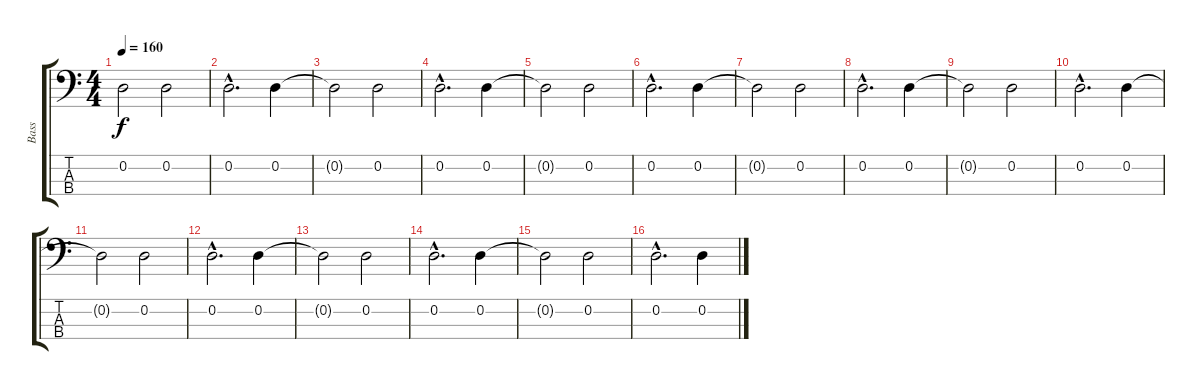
\track ("Bass" "Bass") {instrument electricbassfinger}
\staff {score tabs}
\tuning (G2 D2 A1 D1) {hide}
\ts (4 4)
\tempo 160
\clef f4
\ks c
0.2{t}.2{dy f} 0.2.2 |
0.2{hac}.2{d} 0.2.4 |
0.2{t}.2 0.2.2 |
0.2{hac}.2{d} 0.2.4 |
0.2{t}.2 0.2.2 |
0.2{hac}.2{d} 0.2.4 |
0.2{t}.2 0.2.2 |
0.2{hac}.2{d} 0.2.4 |
0.2{t}.2 0.2.2 |
0.2{hac}.2{d} 0.2.4 |
0.2{t}.2 0.2.2 |
0.2{hac}.2{d} 0.2.4 |
0.2{t}.2 0.2.2 |
0.2{hac}.2{d} 0.2.4 |
0.2{t}.2 0.2.2 |
0.2{hac}.2{d} 0.2.4
